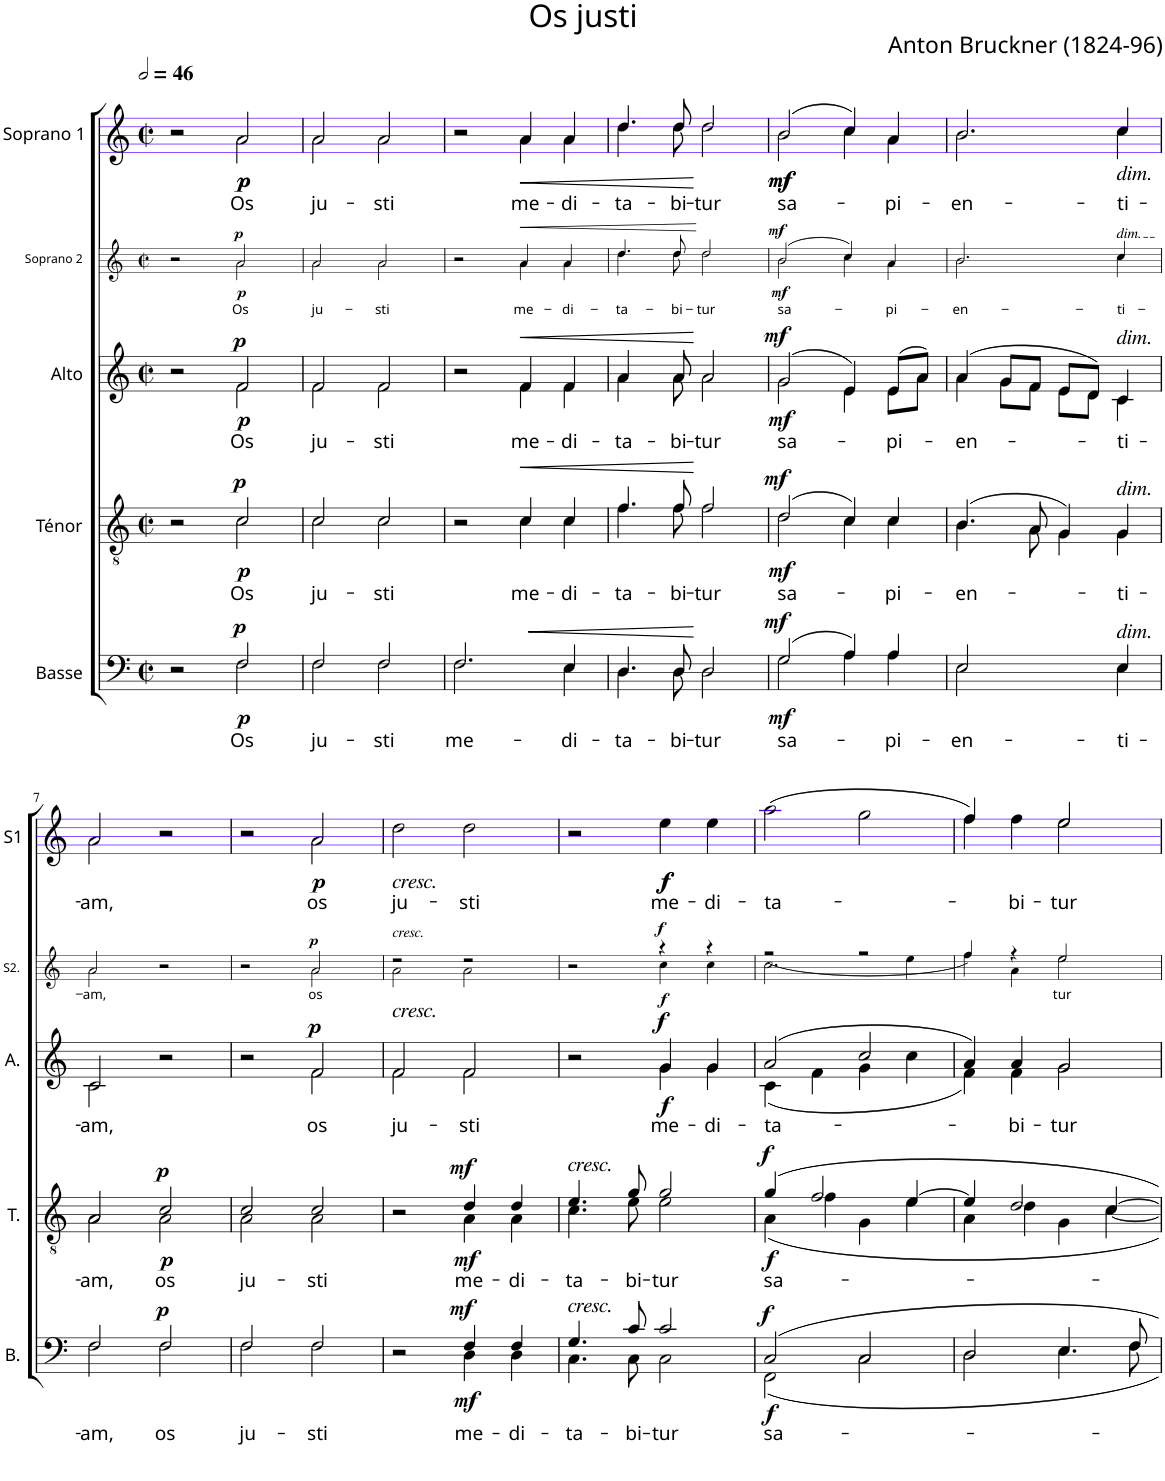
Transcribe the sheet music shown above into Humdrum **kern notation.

**kern	**text	**dynam	**kern	**text	**dynam	**kern	**text	**dynam	**kern	**text	**dynam	**kern	**text	**dynam
*part5	*part5	*part5	*part4	*part4	*part4	*part3	*part3	*part3	*part2	*part2	*part2	*part1	*part1	*part1
*staff5	*staff5	*staff5	*staff4	*staff4	*staff4	*staff3	*staff3	*staff3	*staff2	*staff2	*staff2	*staff1	*staff1	*staff1
*I"Basse	*	*	*I"Ténor	*	*	*I"Alto	*	*	*I"Soprano 2	*	*	*I"Soprano 1	*	*
*I'B.	*	*	*I'T.	*	*	*I'A.	*	*	*I'S2.	*	*	*I'S1	*	*
*	*	*	*	*	*	*	*	*	*stria5	*	*	*stria5	*	*
*clefF4	*	*	*clefGv2	*	*	*clefG2	*	*	*clefG2	*	*	*clefG2	*	*
*k[]	*	*	*k[]	*	*	*k[]	*	*	*k[]	*	*	*k[]	*	*
*M2/2	*	*	*M2/2	*	*	*M2/2	*	*	*M2/2	*	*	*M2/2	*	*
*met(c|)	*	*	*met(c|)	*	*	*met(c|)	*	*	*met(c|)	*	*	*met(c|)	*	*
*MM92	*	*	*MM92	*	*	*MM92	*	*	*MM92	*	*	*MM92	*	*
=1	=1	=1	=1	=1	=1	=1	=1	=1	=1	=1	=1	=1	=1	=1
*^	*	*	*^	*	*	*^	*	*	*^	*	*	*^	*	*
2r	2ryy	.	.	2r	2ryy	.	.	2r	2ryy	.	.	2r	2ryy	.	.	2r	2ryy	.	.
!	!	!LO:LY:b	!LO:DY:a	!	!	!LO:LY:b	!	!	!	!LO:LY:b	!	!	!	!LO:LY:b	!	!	!	!LO:LY:b	!
!	!	!	!LO:DY:n=1:b	!	!	!	!LO:DY:a	!	!	!	!	!	!	!	!	!	!	!	!
!	!	!	!	!	!	!	!LO:DY:n=1:b	!	!	!	!LO:DY:a	!	!	!	!	!	!	!	!
!	!	!	!	!	!	!	!	!	!	!	!LO:DY:n=1:b	!	!	!	!LO:DY:a	!	!	!	!
!	!	!	!	!	!	!	!	!	!	!	!	!	!	!	!LO:DY:n=1:b	!	!	!	!LO:DY:b
!	!	!	!	!	!	!	!	!	!	!	!	!	!	!	!	!	!	!	!LO:DY:n=1:b
2F/	2F\	Os	p p	2c/	2c\	Os	p p	2f/	2f\	Os	p p	2a/	2a\	Os	p p	2a/	2a\	Os	p p
=2	=2	=2	=2	=2	=2	=2	=2	=2	=2	=2	=2	=2	=2	=2	=2	=2	=2	=2	=2
!	!	!LO:LY:b	!	!	!	!LO:LY:b	!	!	!	!LO:LY:b	!	!	!	!LO:LY:b	!	!	!	!LO:LY:b	!
2F/	2F\	ju-	.	2c/	2c\	ju-	.	2f/	2f\	ju-	.	2a/	2a\	ju-	.	2a/	2a\	ju-	.
!	!	!LO:LY:b	!	!	!	!LO:LY:b	!	!	!	!LO:LY:b	!	!	!	!LO:LY:b	!	!	!	!LO:LY:b	!
2F/	2F\	-sti	.	2c/	2c\	-sti	.	2f/	2f\	-sti	.	2a/	2a\	-sti	.	2a/	2a\	-sti	.
=3	=3	=3	=3	=3	=3	=3	=3	=3	=3	=3	=3	=3	=3	=3	=3	=3	=3	=3	=3
!	!	!LO:LY:b	!	!	!	!	!	!	!	!	!	!	!	!	!	!	!	!	!
2.F/	2.F\	me-	.	2r	2ryy	.	.	2r	2ryy	.	.	2r	2ryy	.	.	2r	2ryy	.	.
!	!	!	!	!	!	!LO:LY:b	!LO:HP:b	!	!	!LO:LY:b	!LO:HP:b	!	!	!LO:LY:b	!LO:HP:b	!	!	!LO:LY:b	!LO:HP:b
.	.	.	.	4c/	4c\	me-	<	4f/	4f\	me-	<	4a/	4a\	me-	<	4a/	4a\	me-	<
!	!	!LO:LY:b	!LO:HP:b	!	!	!LO:LY:b	!	!	!	!LO:LY:b	!	!	!	!LO:LY:b	!	!	!	!LO:LY:b	!
4E/	4E\	-di-	<	4c/	4c\	-di-	.	4f/	4f\	-di-	.	4a/	4a\	-di-	.	4a/	4a\	-di-	.
=4	=4	=4	=4	=4	=4	=4	=4	=4	=4	=4	=4	=4	=4	=4	=4	=4	=4	=4	=4
!	!	!LO:LY:b	!	!	!	!LO:LY:b	!	!	!	!LO:LY:b	!	!	!	!LO:LY:b	!	!	!	!LO:LY:b	!
4.D/	4.D\	-ta-	.	4.f/	4.f\	-ta-	.	4.a/	4.a\	-ta-	.	4.dd/	4.dd\	-ta-	.	4.dd/	4.dd\	-ta-	.
!	!	!LO:LY:b	!	!	!	!LO:LY:b	!	!	!	!LO:LY:b	!	!	!	!LO:LY:b	!	!	!	!LO:LY:b	!
8D/	8D\	-bi-	.	8f/	8f\	-bi-	.	8a/	8a\	-bi-	.	8dd/	8dd\	-bi-	.	8dd/	8dd\	-bi-	.
!	!	!LO:LY:b	!	!	!	!LO:LY:b	!	!	!	!LO:LY:b	!	!	!	!LO:LY:b	!	!	!	!LO:LY:b	!
2D/	2D\	-tur	[	2f/	2f\	-tur	[	2a/	2a\	-tur	[	2dd/	2dd\	-tur	[	2dd/	2dd\	-tur	[
=5	=5	=5	=5	=5	=5	=5	=5	=5	=5	=5	=5	=5	=5	=5	=5	=5	=5	=5	=5
!	!	!LO:LY:b	!LO:DY:a	!	!	!LO:LY:b	!	!	!	!LO:LY:b	!	!	!	!LO:LY:b	!	!	!	!LO:LY:b	!
!	!	!	!LO:DY:n=1:b	!	!	!	!LO:DY:a	!	!	!	!	!	!	!	!	!	!	!	!
!	!	!	!	!	!	!	!LO:DY:n=1:b	!	!	!	!LO:DY:a	!	!	!	!	!	!	!	!
!	!	!	!	!	!	!	!	!	!	!	!LO:DY:n=1:b	!	!	!	!LO:DY:a	!	!	!	!
!	!	!	!	!	!	!	!	!	!	!	!	!	!	!	!LO:DY:n=1:b	!	!	!	!LO:DY:b
!	!	!	!	!	!	!	!	!	!	!	!	!	!	!	!	!	!	!	!LO:DY:n=1:b
(2G/	2G\	sa-	mf mf	(2d/	2d\	sa-	mf mf	(2g/	2g\	sa-	mf mf	(2b/	2b\	sa-	mf mf	(2b/	2b\	sa-	mf mf
4A/)	4A\	.	.	4c/)	4c\	.	.	4e/)	4e\	.	.	4cc/)	4cc\	.	.	4cc/)	4cc\	.	.
!	!	!LO:LY:b	!	!	!	!LO:LY:b	!	!	!	!LO:LY:b	!	!	!	!LO:LY:b	!	!	!	!LO:LY:b	!
4A/	4A\	-pi-	.	4c/	4c\	-pi-	.	(8e/L	8e\L	-pi-	.	4a/	4a\	-pi-	.	4a/	4a\	-pi-	.
.	.	.	.	.	.	.	.	8a/J)	8a\J	.	.	.	.	.	.	.	.	.	.
=6	=6	=6	=6	=6	=6	=6	=6	=6	=6	=6	=6	=6	=6	=6	=6	=6	=6	=6	=6
!	!	!LO:LY:b	!	!	!	!LO:LY:b	!	!	!	!LO:LY:b	!	!	!	!LO:LY:b	!	!	!	!LO:LY:b	!
2.E/	2.E\	-en-	.	(4.B/	4.B\	-en-	.	(4a/	4a\	-en-	.	2.b/	2.b\	-en-	.	2.b/	2.b\	-en-	.
.	.	.	.	.	.	.	.	8g/L	8g\L	.	.	.	.	.	.	.	.	.	.
.	.	.	.	8A/	8A\	.	.	8f/J	8f\J	.	.	.	.	.	.	.	.	.	.
.	.	.	.	4G/)	4G\	.	.	8e/L	8e\L	.	.	.	.	.	.	.	.	.	.
.	.	.	.	.	.	.	.	8d/J)	8d\J	.	.	.	.	.	.	.	.	.	.
!	!	!	!	!	!	!	!	!	!	!	!	!	!	!	!	!LO:TX:b:i:t=dim.	!	!	!
!	!	!	!	!	!	!	!	!	!	!	!	!LO:TX:a:i:t=dim.	!	!	!	!	!	!	!
!	!	!	!	!	!	!	!	!LO:TX:a:i:t=dim.	!	!	!	!	!	!	!	!	!	!	!
!	!	!	!	!LO:TX:a:i:t=dim.	!	!	!	!	!	!	!	!	!	!	!	!	!	!	!
!LO:TX:a:i:t=dim.	!	!	!	!	!	!	!	!	!	!	!	!	!	!	!	!	!	!	!
!	!	!LO:LY:b	!	!	!	!LO:LY:b	!	!	!	!LO:LY:b	!	!	!	!LO:LY:b	!	!	!	!LO:LY:b	!
4E/	4E\	-ti-	.	4G/	4G\	-ti-	.	4c/	4c\	-ti-	.	4cc/	4cc\	-ti-	.	4cc/	4cc\	-ti-	.
!!LO:LB:g=z	!!
=7	=7	=7	=7	=7	=7	=7	=7	=7	=7	=7	=7	=7	=7	=7	=7	=7	=7	=7	=7
!	!	!LO:LY:b	!	!	!	!LO:LY:b	!	!	!	!LO:LY:b	!	!	!	!LO:LY:b	!	!	!	!LO:LY:b	!
2F/	2F\	-am,	.	2A/	2A\	-am,	.	2c/	2c\	-am,	.	2a/	2a\	-am,	.	2a/	2a\	-am,	.
!	!	!LO:LY:b	!LO:DY:a	!	!	!LO:LY:b	!LO:DY:a	!	!	!	!	!	!	!	!	!	!	!	!
!	!	!	!	!	!	!	!LO:DY:n=1:b	!	!	!	!	!	!	!	!	!	!	!	!
2F/	2F\	os	p	2c/	2A\	os	p p	2r	2ryy	.	.	2r	2ryy	.	.	2r	2ryy	.	.
=8	=8	=8	=8	=8	=8	=8	=8	=8	=8	=8	=8	=8	=8	=8	=8	=8	=8	=8	=8
!	!	!LO:LY:b	!	!	!	!LO:LY:b	!	!	!	!	!	!	!	!	!	!	!	!	!
2F/	2F\	ju-	.	2c/	2A\	ju-	.	2r	2ryy	.	.	2r	2ryy	.	.	2r	2ryy	.	.
!	!	!LO:LY:b	!	!	!	!LO:LY:b	!	!	!	!LO:LY:b	!LO:DY:a	!	!	!LO:LY:b	!LO:DY:a	!	!	!LO:LY:b	!LO:DY:b
2F/	2F\	-sti	.	2c/	2A\	-sti	.	2f/	2f\	os	p	2a/	2a\	os	p	2a/	2a\	os	p
=9	=9	=9	=9	=9	=9	=9	=9	=9	=9	=9	=9	=9	=9	=9	=9	=9	=9	=9	=9
!	!	!	!	!	!	!	!	!	!	!	!	!	!	!	!	!LO:TX:b:i:t=cresc.	!	!	!
!	!	!	!	!	!	!	!	!	!	!	!	!LO:TX:a:i:t=cresc.	!	!	!	!	!	!	!
!	!	!	!	!	!	!	!	!LO:TX:a:i:t=cresc.	!	!	!	!	!	!	!	!	!	!	!
!	!	!	!	!	!	!	!	!	!	!LO:LY:b	!	!	!	!	!	!	!	!LO:LY:b	!
*	*	*	*	*	*	*	*	*	*	*	*	*	*	*	*	*v	*v	*	*
2r	2ryy	.	.	2r	2ryy	.	.	2f/	2f\	ju-	.	2r	2a\	.	.	2dd\	ju-	.
!	!	!LO:LY:b	!LO:DY:a	!	!	!LO:LY:b	!	!	!	!LO:LY:b	!	!	!	!	!	!	!LO:LY:b	!
!	!	!	!LO:DY:n=1:b	!	!	!	!LO:DY:a	!	!	!	!	!	!	!	!	!	!	!
!	!	!	!	!	!	!	!LO:DY:n=1:b	!	!	!	!	!	!	!	!	!	!	!
4F/	4D\	me-	mf mf	4d/	4A\	me-	mf mf	2f/	2f\	-sti	.	2r	2a\	.	.	2dd\	-sti	.
!	!	!LO:LY:b	!	!	!	!LO:LY:b	!	!	!	!	!	!	!	!	!	!	!	!
4F/	4D\	-di-	.	4d/	4A\	-di-	.	.	.	.	.	.	.	.	.	.	.	.
=10	=10	=10	=10	=10	=10	=10	=10	=10	=10	=10	=10	=10	=10	=10	=10	=10	=10	=10
!	!	!	!	!LO:TX:a:i:t=cresc.	!	!	!	!	!	!	!	!	!	!	!	!	!	!
!LO:TX:a:i:t=cresc.	!	!	!	!	!	!	!	!	!	!	!	!	!	!	!	!	!	!
!	!	!LO:LY:b	!	!	!	!LO:LY:b	!	!	!	!	!	!	!	!	!	!	!	!
*	*	*	*	*	*	*	*	*	*	*	*	*	*	*	*	*^	*	*
4.G/	4.C\	-ta-	.	4.e/	4.c\	-ta-	.	2r	2ryy	.	.	2r	2ryy	.	.	2r	2ryy	.	.
!	!	!LO:LY:b	!	!	!	!LO:LY:b	!	!	!	!	!	!	!	!	!	!	!	!	!
8c/	8C\	-bi-	.	8g/	8e\	-bi-	.	.	.	.	.	.	.	.	.	.	.	.	.
!	!	!LO:LY:b	!	!	!	!LO:LY:b	!	!	!	!LO:LY:b	!LO:DY:a	!	!	!	!	!	!	!LO:LY:b	!
!	!	!	!	!	!	!	!	!	!	!	!LO:DY:n=1:b	!	!	!	!LO:DY:a	!	!	!	!
!	!	!	!	!	!	!	!	!	!	!	!	!	!	!	!LO:DY:n=1:b	!	!	!	!LO:DY:b
!	!	!	!	!	!	!	!	!	!	!	!	!	!	!	!	!	!	!	!LO:DY:n=1:b
2c/	2C\	-tur	.	2g/	2e\	-tur	.	4g/	4g\	me-	f f	4r	4cc\	.	f f	4ee\	2ryy	me-	f f
!	!	!	!	!	!	!	!	!	!	!LO:LY:b	!	!	!	!	!	!	!	!LO:LY:b	!
.	.	.	.	.	.	.	.	4g/	4g\	-di-	.	4r	4cc\	.	.	4ee\	.	-di-	.
*	*	*	*	*	*	*	*	*	*	*	*	*	*	*	*	*v	*v	*	*
=11	=11	=11	=11	=11	=11	=11	=11	=11	=11	=11	=11	=11	=11	=11	=11	=11	=11	=11
!	!	!LO:LY:b	!LO:DY:a	!	!	!LO:LY:b	!	!	!	!LO:LY:b	!	!	!	!	!	!	!LO:LY:b	!
!	!	!	!LO:DY:n=1:b	!	!	!	!LO:DY:a	!	!	!	!	!	!	!	!	!	!	!
!	!	!	!	!	!	!	!LO:DY:n=1:b	!	!	!	!	!	!	!	!	!	!	!
2C/	2FF\	sa-	f f	4g/	4A\	sa-	f f	(2a/	(4c\	-ta-	.	(2r	2.cc\	.	.	(2aa\	-ta-	.
.	.	.	.	2f/	4f\	.	.	.	4f\	.	.	.	.	.	.	.	.	.
2C/	2C\	.	.	.	4G\	.	.	2cc/	4g\	.	.	2r	.	.	.	2gg\	.	.
.	.	.	.	[4e/	4e\	.	.	.	4cc\	.	.	.	4ee\	.	.	.	.	.
=12	=12	=12	=12	=12	=12	=12	=12	=12	=12	=12	=12	=12	=12	=12	=12	=12	=12	=12
*	*	*	*	*	*	*	*	*	*	*	*	*	*	*	*	*^	*	*
2D/	2D\	.	.	4e/]	4A\	.	.	4a/)	4f\)	.	.	4ff/)	4ff\	.	.	4ff/)	4ff\	.	.
!	!	!	!	!	!	!	!	!	!	!LO:LY:b	!	!	!	!	!	!	!	!LO:LY:b	!
.	.	.	.	2d/	4d\	.	.	4a/	4f\	bi-	.	4r	4a\	.	.	4ff\	4ryy	-bi-	.
!	!	!	!	!	!	!	!	!	!	!LO:LY:b	!	!	!	!LO:LY:b	!	!	!	!LO:LY:b	!
4.E/	4.E\	.	.	.	4G\	.	.	2g/	2g\	-tur	.	2ee/	2ee\	-tur	.	2ee/	2ee\	-tur	.
.	.	.	.	[4c/	[4c\	.	.	.	.	.	.	.	.	.	.	.	.	.	.
8F/	8F\	.	.	.	.	.	.	.	.	.	.	.	.	.	.	.	.	.	.
*v	*v	*	*	*	*	*	*	*v	*v	*	*	*v	*v	*	*	*v	*v	*	*
*	*	*	*v	*v	*	*	*	*	*	*	*	*	*	*	*
=	=	=	=	=	=	=	=	=	=	=	=	=	=	=
*-	*-	*-	*-	*-	*-	*-	*-	*-	*-	*-	*-	*-	*-	*-
